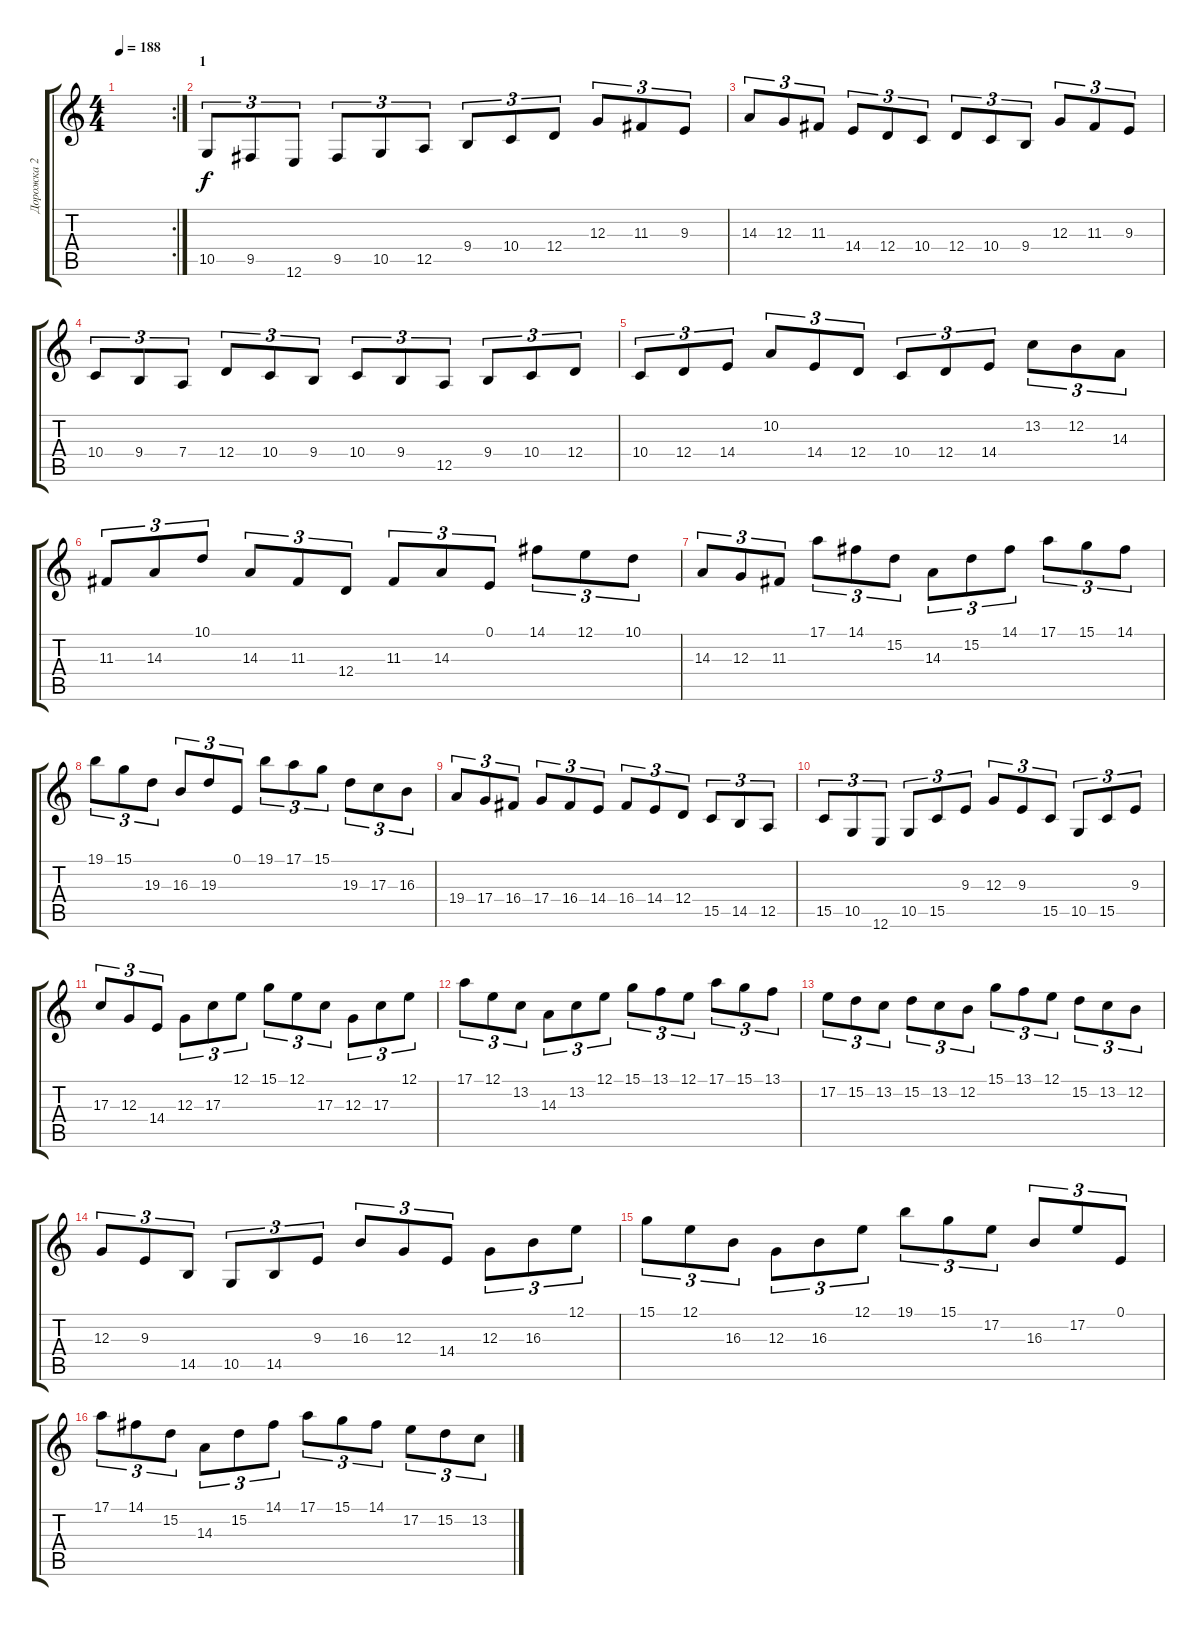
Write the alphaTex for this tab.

\track ("Дорожка 2" "Дорожка 2") {instrument musicbox}
\staff {score tabs}
\tuning (E4 B3 G3 D3 A2 E2) {hide}
\rc 2
\ts (4 4)
\tempo 188
\clef g2
\ks c
|
\section ("" "1")
10.5.8{tu (3 2) volume 10 instrument musicbox} 9.5.8{tu (3 2)} 12.6.8{tu (3 2)} 9.5.8{tu (3 2)} 10.5.8{tu (3 2)} 12.5.8{tu (3 2)} 9.4.8{tu (3 2)} 10.4.8{tu (3 2)} 12.4.8{tu (3 2)} 12.3.8{tu (3 2)} 11.3.8{tu (3 2)} 9.3.8{tu (3 2)} |
14.3.8{tu (3 2)} 12.3.8{tu (3 2)} 11.3.8{tu (3 2)} 14.4.8{tu (3 2)} 12.4.8{tu (3 2)} 10.4.8{tu (3 2)} 12.4.8{tu (3 2)} 10.4.8{tu (3 2)} 9.4.8{tu (3 2)} 12.3.8{tu (3 2)} 11.3.8{tu (3 2)} 9.3.8{tu (3 2)} |
10.4.8{tu (3 2)} 9.4.8{tu (3 2)} 7.4.8{tu (3 2)} 12.4.8{tu (3 2)} 10.4.8{tu (3 2)} 9.4.8{tu (3 2)} 10.4.8{tu (3 2)} 9.4.8{tu (3 2)} 12.5.8{tu (3 2)} 9.4.8{tu (3 2)} 10.4.8{tu (3 2)} 12.4.8{tu (3 2)} |
10.4.8{tu (3 2)} 12.4.8{tu (3 2)} 14.4.8{tu (3 2)} 10.2.8{tu (3 2)} 14.4.8{tu (3 2)} 12.4.8{tu (3 2)} 10.4.8{tu (3 2)} 12.4.8{tu (3 2)} 14.4.8{tu (3 2)} 13.2.8{tu (3 2)} 12.2.8{tu (3 2)} 14.3.8{tu (3 2)} |
11.3.8{tu (3 2)} 14.3.8{tu (3 2)} 10.1.8{tu (3 2)} 14.3.8{tu (3 2)} 11.3.8{tu (3 2)} 12.4.8{tu (3 2)} 11.3.8{tu (3 2)} 14.3.8{tu (3 2)} 0.1.8{tu (3 2)} 14.1.8{tu (3 2)} 12.1.8{tu (3 2)} 10.1.8{tu (3 2)} |
14.3.8{tu (3 2)} 12.3.8{tu (3 2)} 11.3.8{tu (3 2)} 17.1.8{tu (3 2)} 14.1.8{tu (3 2)} 15.2.8{tu (3 2)} 14.3.8{tu (3 2)} 15.2.8{tu (3 2)} 14.1.8{tu (3 2)} 17.1.8{tu (3 2)} 15.1.8{tu (3 2)} 14.1.8{tu (3 2)} |
19.1.8{tu (3 2)} 15.1.8{tu (3 2)} 19.3.8{tu (3 2)} 16.3.8{tu (3 2)} 19.3.8{tu (3 2)} 0.1.8{tu (3 2)} 19.1.8{tu (3 2)} 17.1.8{tu (3 2)} 15.1.8{tu (3 2)} 19.3.8{tu (3 2)} 17.3.8{tu (3 2)} 16.3.8{tu (3 2)} |
19.4.8{tu (3 2)} 17.4.8{tu (3 2)} 16.4.8{tu (3 2)} 17.4.8{tu (3 2)} 16.4.8{tu (3 2)} 14.4.8{tu (3 2)} 16.4.8{tu (3 2)} 14.4.8{tu (3 2)} 12.4.8{tu (3 2)} 15.5.8{tu (3 2)} 14.5.8{tu (3 2)} 12.5.8{tu (3 2)} |
15.5.8{tu (3 2)} 10.5.8{tu (3 2)} 12.6.8{tu (3 2)} 10.5.8{tu (3 2)} 15.5.8{tu (3 2)} 9.3.8{tu (3 2)} 12.3.8{tu (3 2)} 9.3.8{tu (3 2)} 15.5.8{tu (3 2)} 10.5.8{tu (3 2)} 15.5.8{tu (3 2)} 9.3.8{tu (3 2)} |
17.3.8{tu (3 2)} 12.3.8{tu (3 2)} 14.4.8{tu (3 2)} 12.3.8{tu (3 2)} 17.3.8{tu (3 2)} 12.1.8{tu (3 2)} 15.1.8{tu (3 2)} 12.1.8{tu (3 2)} 17.3.8{tu (3 2)} 12.3.8{tu (3 2)} 17.3.8{tu (3 2)} 12.1.8{tu (3 2)} |
17.1.8{tu (3 2)} 12.1.8{tu (3 2)} 13.2.8{tu (3 2)} 14.3.8{tu (3 2)} 13.2.8{tu (3 2)} 12.1.8{tu (3 2)} 15.1.8{tu (3 2)} 13.1.8{tu (3 2)} 12.1.8{tu (3 2)} 17.1.8{tu (3 2)} 15.1.8{tu (3 2)} 13.1.8{tu (3 2)} |
17.2.8{tu (3 2)} 15.2.8{tu (3 2)} 13.2.8{tu (3 2)} 15.2.8{tu (3 2)} 13.2.8{tu (3 2)} 12.2.8{tu (3 2)} 15.1.8{tu (3 2)} 13.1.8{tu (3 2)} 12.1.8{tu (3 2)} 15.2.8{tu (3 2)} 13.2.8{tu (3 2)} 12.2.8{tu (3 2)} |
12.3.8{tu (3 2)} 9.3.8{tu (3 2)} 14.5.8{tu (3 2)} 10.5.8{tu (3 2)} 14.5.8{tu (3 2)} 9.3.8{tu (3 2)} 16.3.8{tu (3 2)} 12.3.8{tu (3 2)} 14.4.8{tu (3 2)} 12.3.8{tu (3 2)} 16.3.8{tu (3 2)} 12.1.8{tu (3 2)} |
15.1.8{tu (3 2)} 12.1.8{tu (3 2)} 16.3.8{tu (3 2)} 12.3.8{tu (3 2)} 16.3.8{tu (3 2)} 12.1.8{tu (3 2)} 19.1.8{tu (3 2)} 15.1.8{tu (3 2)} 17.2.8{tu (3 2)} 16.3.8{tu (3 2)} 17.2.8{tu (3 2)} 0.1.8{tu (3 2)} |
17.1.8{tu (3 2)} 14.1.8{tu (3 2)} 15.2.8{tu (3 2)} 14.3.8{tu (3 2)} 15.2.8{tu (3 2)} 14.1.8{tu (3 2)} 17.1.8{tu (3 2)} 15.1.8{tu (3 2)} 14.1.8{tu (3 2)} 17.2.8{tu (3 2)} 15.2.8{tu (3 2)} 13.2.8{tu (3 2)}
